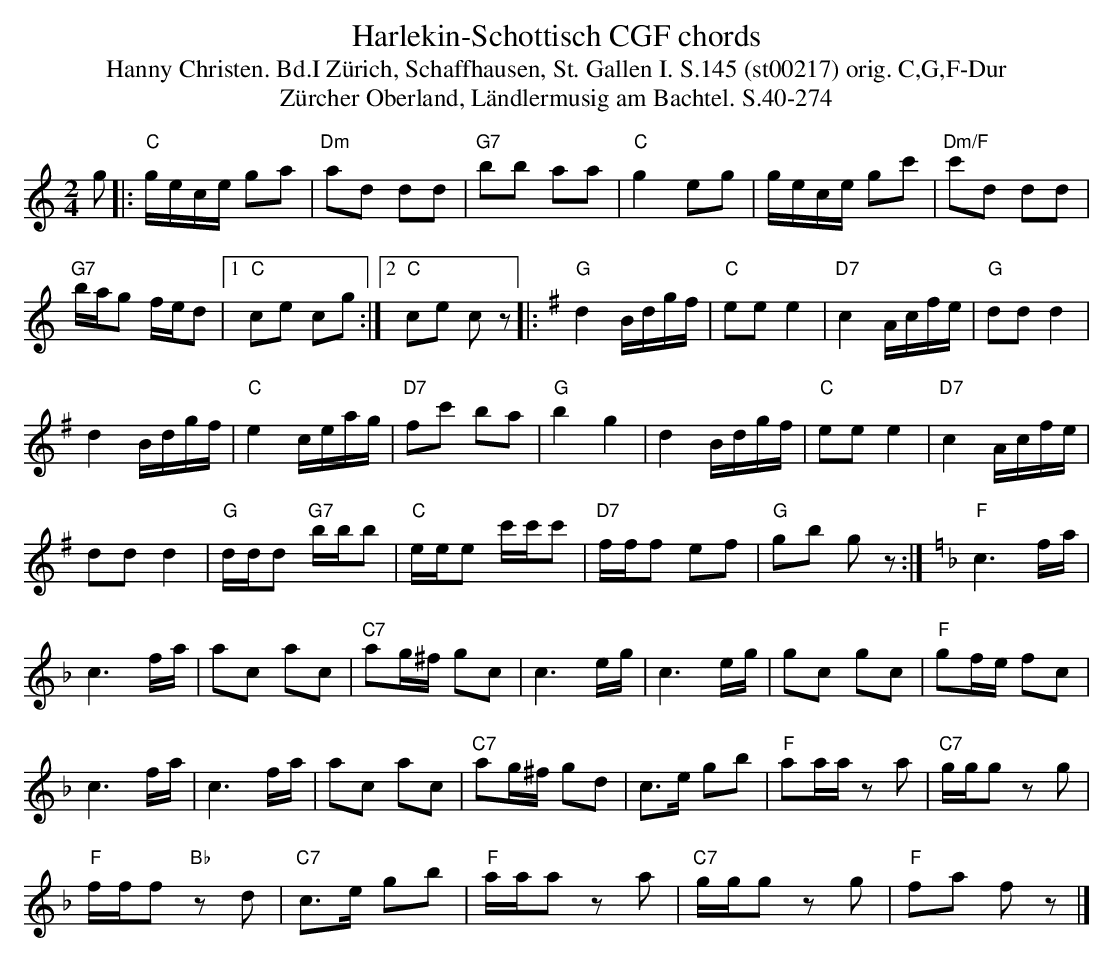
X:1
T: Harlekin-Schottisch CGF chords
T:Hanny Christen. Bd.I Zürich, Schaffhausen, St. Gallen I. S.145 (st00217) orig. C,G,F-Dur
T: Z\"urcher Oberland, L\"andlermusig am Bachtel. S.40-274
M:2/4
L:1/16
K:C %%MIDI gchordon
g2 |: "C"gece g2a2 | "Dm"a2d2 d2d2 | "G7"b2b2 a2a2 | "C"g4e2g2 | gece g2c'2 | "Dm/F"c'2d2 d2d2 |
"G7"bag2 fed2 |1 "C"c2e2 c2g2 :|2 "C"c2e2 c2z2 |: [K:G] "G"d4 Bdgf | "C"e2e2e4 | "D7"c4 Acfe | "G"d2d2d4 |
d4Bdgf | "C"e4 ceag | "D7"f2c'2 b2a2 | "G"b4g4 | d4 Bdgf | "C"e2e2e4 | "D7"c4 Acfe |
d2d2d4 | "G"ddd2 "G7"bbb2 | "C"eee2 c'c'c'2 | "D7"fff2 e2f2 | "G"g2b2 g2z2 :| [K:F]  "F"c6fa |
c6fa | a2c2 a2c2 | "C7"a2g^f g2c2 | c6eg | c6eg | g2c2 g2c2 | "F"g2fe f2c2 |
c6fa | c6fa |  a2c2 a2c2 | "C7"a2g^f g2d2 | c3e g2b2 | "F"a2aa z2a2 | "C7"ggg2 z2g2 |
"F"fff2 "Bb"z2d2 | "C7"c3e g2b2 | "F"aaa2 z2a2 | "C7"ggg2 z2g2 | "F"f2a2 f2z2 |]
